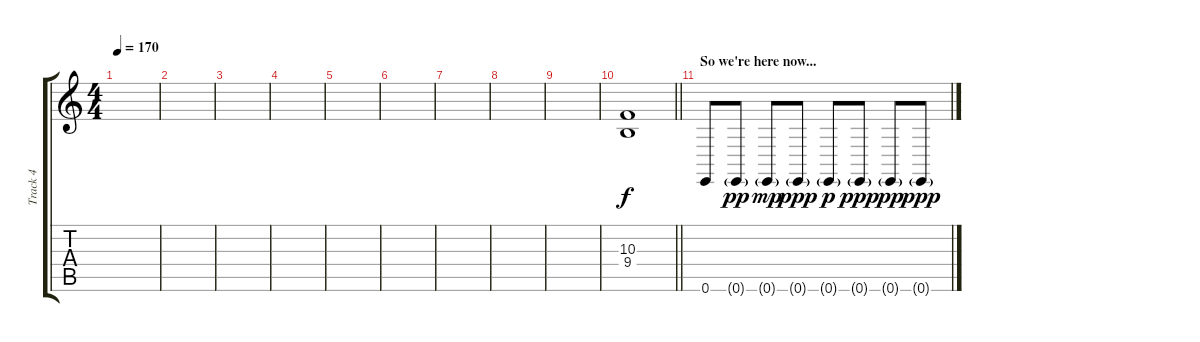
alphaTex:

\track ("Track 4" "Track 4") {instrument reversecymbal}
\staff {score tabs}
\tuning (E4 B3 G3 D3 A2 E2) {hide}
\ts (4 4)
\tempo 170
\clef g2
\ks c
|
|
|
|
|
|
|
|
|
\barLineRight lightlight
(10.3 9.4).1{dy f instrument reversecymbal} |
\section ("" "So we're here now...")
0.6.8{volume 16 instrument synthdrum} 0.6{g}.8{dy pp} 0.6{g}.8{dy mp} 0.6{g}.8{dy ppp} 0.6{g}.8{dy p} 0.6{g}.8{dy ppp} 0.6{g}.8{dy pp} 0.6{g}.8{dy ppp}
